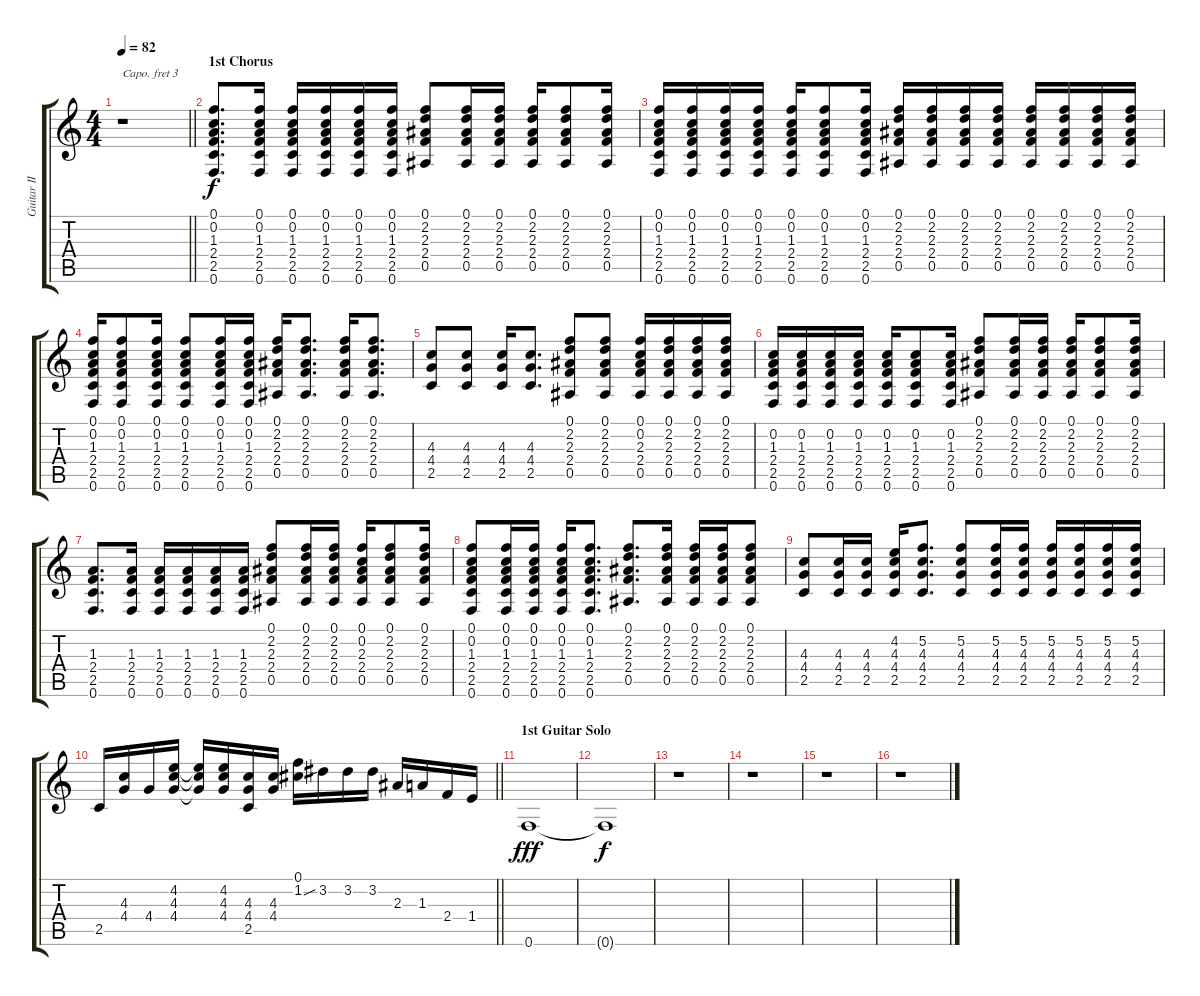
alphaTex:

\track ("Guitar II" "Guitar II") {instrument acousticguitarsteel}
\staff {score tabs}
\capo 3
\tuning (D4 A3 F3 C3 G2 D2) {hide}
\ts (4 4)
\tempo 82
\clef g2
\barLineRight lightlight
\ks c
r.1{dy f} |
\section ("" "1st Chorus")
(0.1 0.2 1.3 2.4 2.5 0.6).8{d} (0.1 0.2 1.3 2.4 2.5 0.6).16 (0.1 0.2 1.3 2.4 2.5 0.6).16 (0.1 0.2 1.3 2.4 2.5 0.6).16 (0.1 0.2 1.3 2.4 2.5 0.6).16 (0.1 0.2 1.3 2.4 2.5 0.6).16 (0.1 2.2 2.3 2.4 0.5).8 (0.1 2.2 2.3 2.4 0.5).16 (0.1 2.2 2.3 2.4 0.5).16 (0.1 2.2 2.3 2.4 0.5).16 (0.1 2.2 2.3 2.4 0.5).8 (0.1 2.2 2.3 2.4 0.5).16 |
(0.1 0.2 1.3 2.4 2.5 0.6).16 (0.1 0.2 1.3 2.4 2.5 0.6).16 (0.1 0.2 1.3 2.4 2.5 0.6).16 (0.1 0.2 1.3 2.4 2.5 0.6).16 (0.1 0.2 1.3 2.4 2.5 0.6).16 (0.1 0.2 1.3 2.4 2.5 0.6).8 (0.1 0.2 1.3 2.4 2.5 0.6).16 (0.1 2.2 2.3 2.4 0.5).16 (0.1 2.2 2.3 2.4 0.5).16 (0.1 2.2 2.3 2.4 0.5).16 (0.1 2.2 2.3 2.4 0.5).16 (0.1 2.2 2.3 2.4 0.5).16 (0.1 2.2 2.3 2.4 0.5).16 (0.1 2.2 2.3 2.4 0.5).16 (0.1 2.2 2.3 2.4 0.5).16 |
(0.1 0.2 1.3 2.4 2.5 0.6).16 (0.1 0.2 1.3 2.4 2.5 0.6).8 (0.1 0.2 1.3 2.4 2.5 0.6).16 (0.1 0.2 1.3 2.4 2.5 0.6).8 (0.1 0.2 1.3 2.4 2.5 0.6).16 (0.1 0.2 1.3 2.4 2.5 0.6).16 (0.1 2.2 2.3 2.4 0.5).16 (0.1 2.2 2.3 2.4 0.5).8{d} (0.1 2.2 2.3 2.4 0.5).16 (0.1 2.2 2.3 2.4 0.5).8{d} |
(4.3 4.4 2.5).8 (4.3 4.4 2.5).8 (4.3 4.4 2.5).16 (4.3 4.4 2.5).8{d} (0.1 2.2 2.3 2.4 0.5).8 (0.1 2.2 2.3 2.4 0.5).8 (0.1 0.2 2.3 2.4 0.5).16 (0.1 2.2 2.3 2.4 0.5).16 (0.1 2.2 2.3 2.4 0.5).16 (0.1 2.2 2.3 2.4 0.5).16 |
(0.2 1.3 2.4 2.5 0.6).16 (0.2 1.3 2.4 2.5 0.6).16 (0.2 1.3 2.4 2.5 0.6).16 (0.2 1.3 2.4 2.5 0.6).16 (0.2 1.3 2.4 2.5 0.6).16 (0.2 1.3 2.4 2.5 0.6).8 (0.2 1.3 2.4 2.5 0.6).16 (0.1 2.2 2.3 2.4 0.5).8 (0.1 2.2 2.3 2.4 0.5).16 (0.1 2.2 2.3 2.4 0.5).16 (0.1 2.2 2.3 2.4 0.5).16 (0.1 2.2 2.3 2.4 0.5).8 (0.1 2.2 2.3 2.4 0.5).16 |
(1.3 2.4 2.5 0.6).8{d} (1.3 2.4 2.5 0.6).16 (1.3 2.4 2.5 0.6).16 (1.3 2.4 2.5 0.6).16 (1.3 2.4 2.5 0.6).16 (1.3 2.4 2.5 0.6).16 (0.1 2.2 2.3 2.4 0.5).8 (0.1 2.2 2.3 2.4 0.5).16 (0.1 2.2 2.3 2.4 0.5).16 (0.1 0.2 2.3 2.4 0.5).16 (0.1 2.2 2.3 2.4 0.5).8 (0.1 2.2 2.3 2.4 0.5).16 |
(0.1 0.2 1.3 2.4 2.5 0.6).8 (0.1 0.2 1.3 2.4 2.5 0.6).16 (0.1 0.2 1.3 2.4 2.5 0.6).16 (0.1 0.2 1.3 2.4 2.5 0.6).16 (0.1 0.2 1.3 2.4 2.5 0.6).8{d} (0.1 2.2 2.3 2.4 0.5).8{d} (0.1 2.2 2.3 2.4 0.5).16 (0.1 2.2 2.3 2.4 0.5).16 (0.1 2.2 2.3 2.4 0.5).16 (0.1 2.2 2.3 2.4 0.5).8 |
(4.3 4.4 2.5).8 (4.3 4.4 2.5).16 (4.3 4.4 2.5).16 (4.2 4.3 4.4 2.5).16 (5.2 4.3 4.4 2.5).8{d} (5.2 4.3 4.4 2.5).8 (5.2 4.3 4.4 2.5).16 (5.2 4.3 4.4 2.5).16 (5.2 4.3 4.4 2.5).16 (5.2 4.3 4.4 2.5).16 (5.2 4.3 4.4 2.5).16 (5.2 4.3 4.4 2.5).16 |
\barLineRight lightlight
2.5.16 (4.3 4.4).16 4.4.16 (4.2 4.3 4.4).16 (4.2{t} 4.3{t} 4.4{t}).16 (4.2 4.3 4.4).16 (4.3 4.4 2.5).16 (4.3 4.4).16 (0.1 1.2{sou}).16 3.2.16 3.2.16 3.2.16 2.3.16 1.3.16 2.4.16 1.4.16 |
\section ("" "1st Guitar Solo")
0.6.1{dy fff} |
0.6{t}.1{dy f} |
r.1 |
r.1 |
r.1 |
r.1
